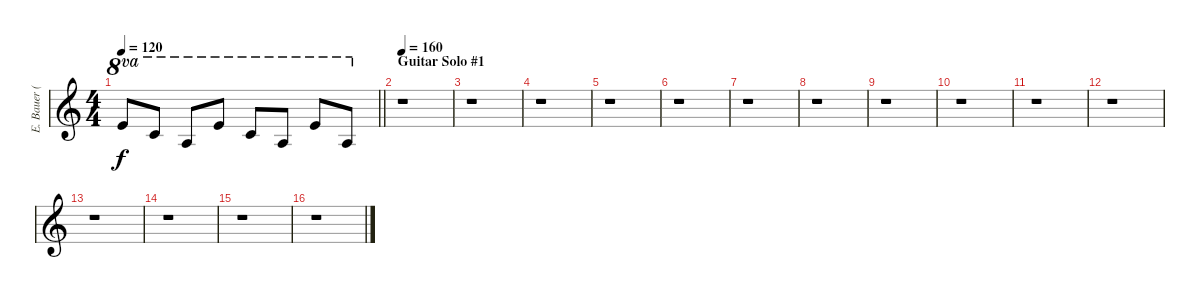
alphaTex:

\track ("E. Bauer (Keyboard)" "E. Bauer (") {instrument lead2sawtooth}
\staff {score}
\tuning (E4 B3 G3 D3 A2 E2) {hide}
\ts (4 4)
\tempo 120
\clef g2
\barLineRight lightlight
\ks c
12.1.8{ot 8va dy f} 13.2.8{ot 8va} 14.3.8{ot 8va} 12.1.8{ot 8va} 13.2.8{ot 8va} 14.3.8{ot 8va} 12.1.8{ot 8va} 14.3.8{ot 8va} |
\section ("" "Guitar Solo #1")
\tempo 160
r.1 |
r.1 |
r.1 |
r.1 |
r.1 |
r.1 |
r.1 |
r.1 |
r.1 |
r.1 |
r.1 |
r.1 |
r.1 |
r.1 |
r.1
